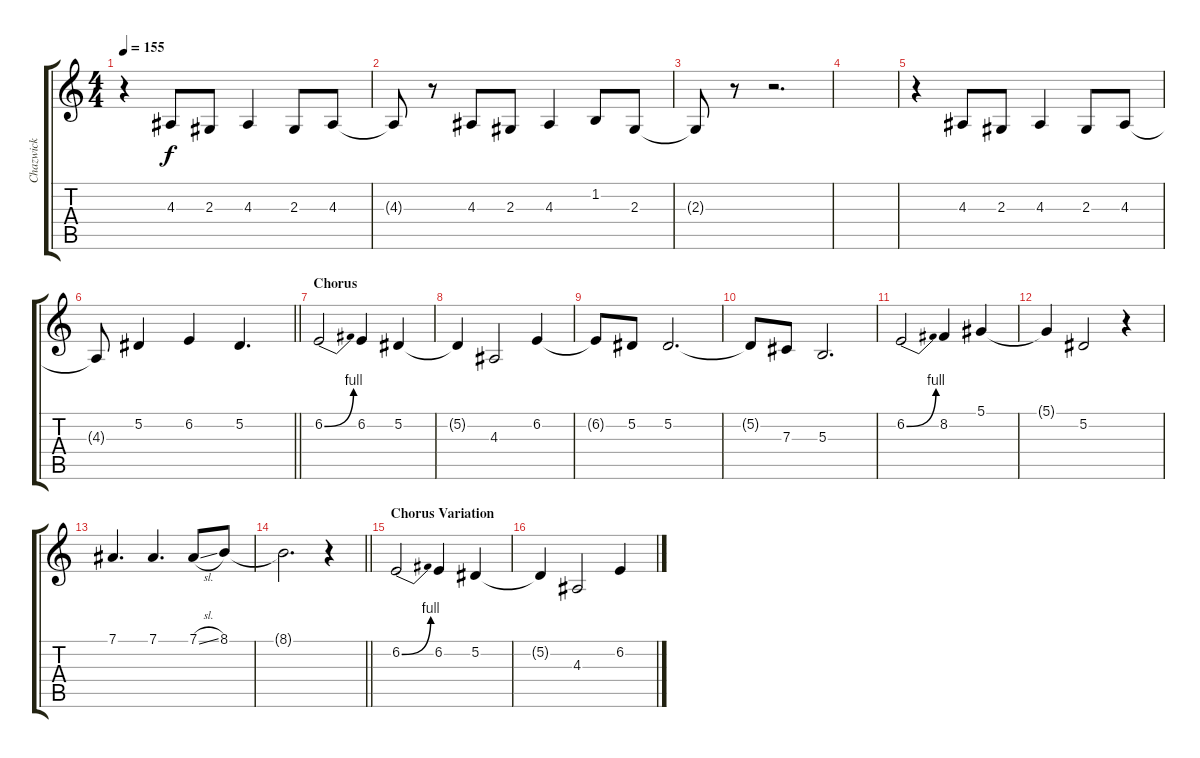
\track ("Chazwick" "Chazwick") {instrument clarinet}
\staff {score tabs}
\tuning (Eb4 Bb3 Gb3 Db3 Ab2 Db2) {hide}
\ts (4 4)
\tempo 155
\clef g2
\ks c
r.4{dy f} 4.3.8 2.3.8 4.3.4 2.3.8 4.3.8 |
4.3{t}.8 r.8 4.3.8 2.3.8 4.3.4 1.2.8 2.3.8 |
2.3{t}.8 r.8 r.2{d} |
|
r.4 4.3.8 2.3.8 4.3.4 2.3.8 4.3.8 |
\barLineRight lightlight
4.3{t}.8 5.2.4 6.2.4 5.2.4{d} |
\section ("" "Chorus")
6.2{be (bend 0 0 60 4)}.2 6.2.4 5.2.4 |
5.2{t}.4 4.3.2 6.2.4 |
6.2{t}.8 5.2.8 5.2.2{d} |
5.2{t}.8 7.3.8 5.3.2{d} |
6.2{be (bend 0 0 60 4)}.2 8.2.4 5.1.4 |
5.1{t}.4 5.2.2 r.4 |
7.1.4{d} 7.1.4{d} 7.1{sl}.8 8.1.8 |
\barLineRight lightlight
8.1{t}.2{d} r.4 |
\section ("" "Chorus Variation")
6.2{be (bend 0 0 60 4)}.2 6.2.4 5.2.4 |
5.2{t}.4 4.3.2 6.2.4
